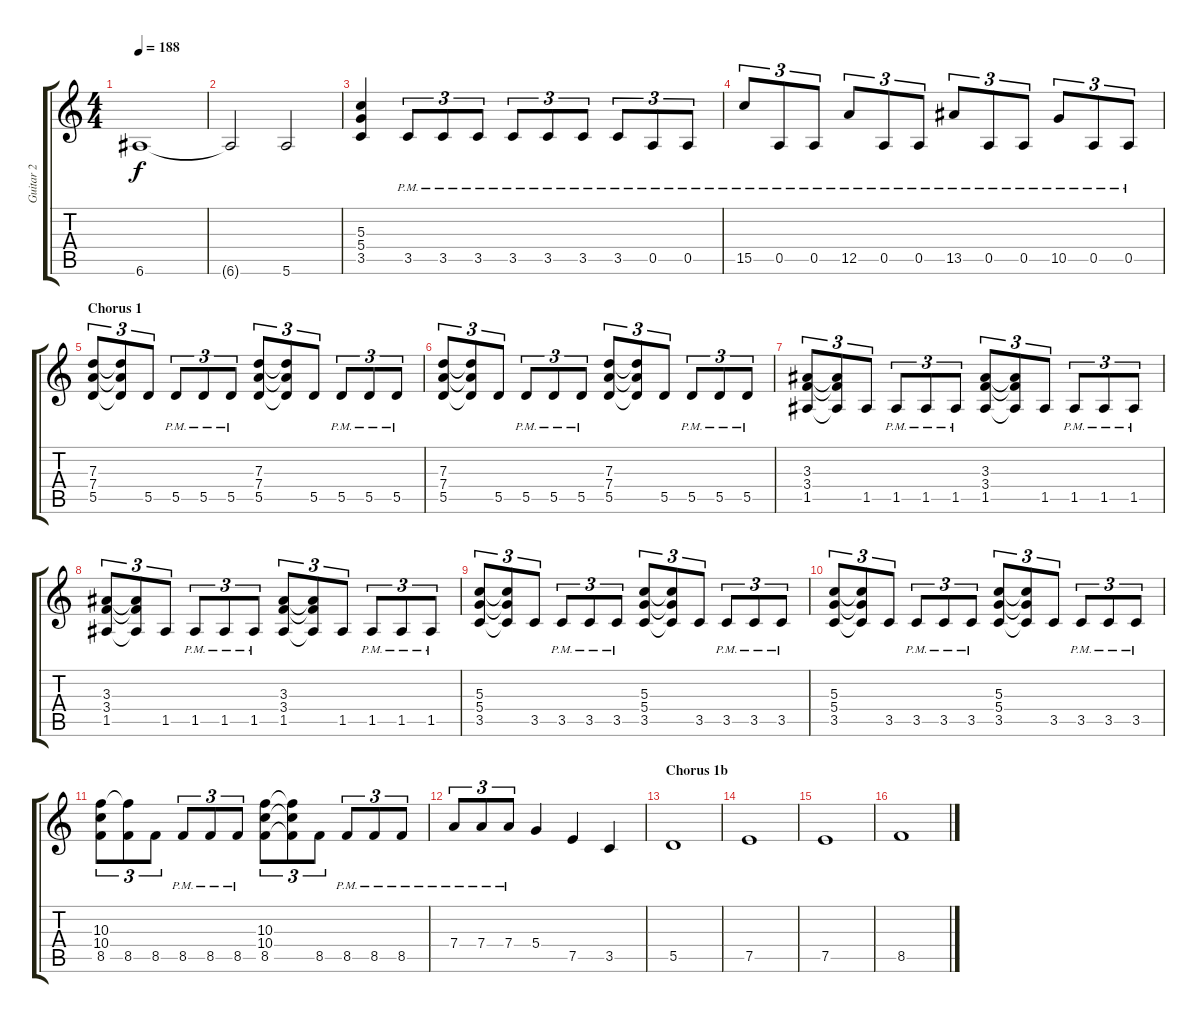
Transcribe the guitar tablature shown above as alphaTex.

\track ("Guitar 2" "Guitar 2") {instrument distortionguitar}
\staff {score tabs}
\tuning (E4 B3 G3 D3 A2 E2) {hide}
\ts (4 4)
\tempo 188
\clef g2
\ks c
6.6.1{dy f} |
6.6{t}.2 5.6.2 |
(5.3 5.4 3.5).4 3.5{pm}.8{tu (3 2)} 3.5{pm}.8{tu (3 2)} 3.5{pm}.8{tu (3 2)} 3.5{pm}.8{tu (3 2)} 3.5{pm}.8{tu (3 2)} 3.5{pm}.8{tu (3 2)} 3.5{pm}.8{tu (3 2)} 0.5{pm}.8{tu (3 2)} 0.5{pm}.8{tu (3 2)} |
15.5{pm}.8{tu (3 2)} 0.5{pm}.8{tu (3 2)} 0.5{pm}.8{tu (3 2)} 12.5{pm}.8{tu (3 2)} 0.5{pm}.8{tu (3 2)} 0.5{pm}.8{tu (3 2)} 13.5{pm}.8{tu (3 2)} 0.5{pm}.8{tu (3 2)} 0.5{pm}.8{tu (3 2)} 10.5{pm}.8{tu (3 2)} 0.5{pm}.8{tu (3 2)} 0.5{pm}.8{tu (3 2)} |
\section ("" "Chorus 1")
(7.3 7.4 5.5).8{tu (3 2)} (7.3{t} 7.4{t} 5.5{t}).8{tu (3 2)} 5.5.8{tu (3 2)} 5.5{pm}.8{tu (3 2)} 5.5{pm}.8{tu (3 2)} 5.5{pm}.8{tu (3 2)} (7.3 7.4 5.5).8{tu (3 2)} (7.3{t} 7.4{t} 5.5{t}).8{tu (3 2)} 5.5.8{tu (3 2)} 5.5{pm}.8{tu (3 2)} 5.5{pm}.8{tu (3 2)} 5.5{pm}.8{tu (3 2)} |
(7.3 7.4 5.5).8{tu (3 2)} (7.3{t} 7.4{t} 5.5{t}).8{tu (3 2)} 5.5.8{tu (3 2)} 5.5{pm}.8{tu (3 2)} 5.5{pm}.8{tu (3 2)} 5.5{pm}.8{tu (3 2)} (7.3 7.4 5.5).8{tu (3 2)} (7.3{t} 7.4{t} 5.5{t}).8{tu (3 2)} 5.5.8{tu (3 2)} 5.5{pm}.8{tu (3 2)} 5.5{pm}.8{tu (3 2)} 5.5{pm}.8{tu (3 2)} |
(3.3 3.4 1.5).8{tu (3 2)} (3.3{t} 3.4{t} 1.5{t}).8{tu (3 2)} 1.5.8{tu (3 2)} 1.5{pm}.8{tu (3 2)} 1.5{pm}.8{tu (3 2)} 1.5{pm}.8{tu (3 2)} (3.3 3.4 1.5).8{tu (3 2)} (3.3{t} 3.4{t} 1.5{t}).8{tu (3 2)} 1.5.8{tu (3 2)} 1.5{pm}.8{tu (3 2)} 1.5{pm}.8{tu (3 2)} 1.5{pm}.8{tu (3 2)} |
(3.3 3.4 1.5).8{tu (3 2)} (3.3{t} 3.4{t} 1.5{t}).8{tu (3 2)} 1.5.8{tu (3 2)} 1.5{pm}.8{tu (3 2)} 1.5{pm}.8{tu (3 2)} 1.5{pm}.8{tu (3 2)} (3.3 3.4 1.5).8{tu (3 2)} (3.3{t} 3.4{t} 1.5{t}).8{tu (3 2)} 1.5.8{tu (3 2)} 1.5{pm}.8{tu (3 2)} 1.5{pm}.8{tu (3 2)} 1.5{pm}.8{tu (3 2)} |
(5.3 5.4 3.5).8{tu (3 2)} (5.3{t} 5.4{t} 3.5{t}).8{tu (3 2)} 3.5.8{tu (3 2)} 3.5{pm}.8{tu (3 2)} 3.5{pm}.8{tu (3 2)} 3.5{pm}.8{tu (3 2)} (5.3 5.4 3.5).8{tu (3 2)} (5.3{t} 5.4{t} 3.5{t}).8{tu (3 2)} 3.5.8{tu (3 2)} 3.5{pm}.8{tu (3 2)} 3.5{pm}.8{tu (3 2)} 3.5{pm}.8{tu (3 2)} |
(5.3 5.4 3.5).8{tu (3 2)} (5.3{t} 5.4{t} 3.5{t}).8{tu (3 2)} 3.5.8{tu (3 2)} 3.5{pm}.8{tu (3 2)} 3.5{pm}.8{tu (3 2)} 3.5{pm}.8{tu (3 2)} (5.3 5.4 3.5).8{tu (3 2)} (5.3{t} 5.4{t} 3.5{t}).8{tu (3 2)} 3.5.8{tu (3 2)} 3.5{pm}.8{tu (3 2)} 3.5{pm}.8{tu (3 2)} 3.5{pm}.8{tu (3 2)} |
(10.3 10.4 8.5).8{tu (3 2)} (10.3{t} 8.5).8{tu (3 2)} 8.5.8{tu (3 2)} 8.5{pm}.8{tu (3 2)} 8.5{pm}.8{tu (3 2)} 8.5{pm}.8{tu (3 2)} (10.3 10.4 8.5).8{tu (3 2)} (10.3{t} 10.4{t} 8.5{t}).8{tu (3 2)} 8.5.8{tu (3 2)} 8.5{pm}.8{tu (3 2)} 8.5{pm}.8{tu (3 2)} 8.5{pm}.8{tu (3 2)} |
7.4{pm}.8{tu (3 2)} 7.4{pm}.8{tu (3 2)} 7.4{pm}.8{tu (3 2)} 5.4.4 7.5.4 3.5.4 |
\section ("" "Chorus 1b")
5.5.1 |
7.5.1 |
7.5.1 |
8.5.1
